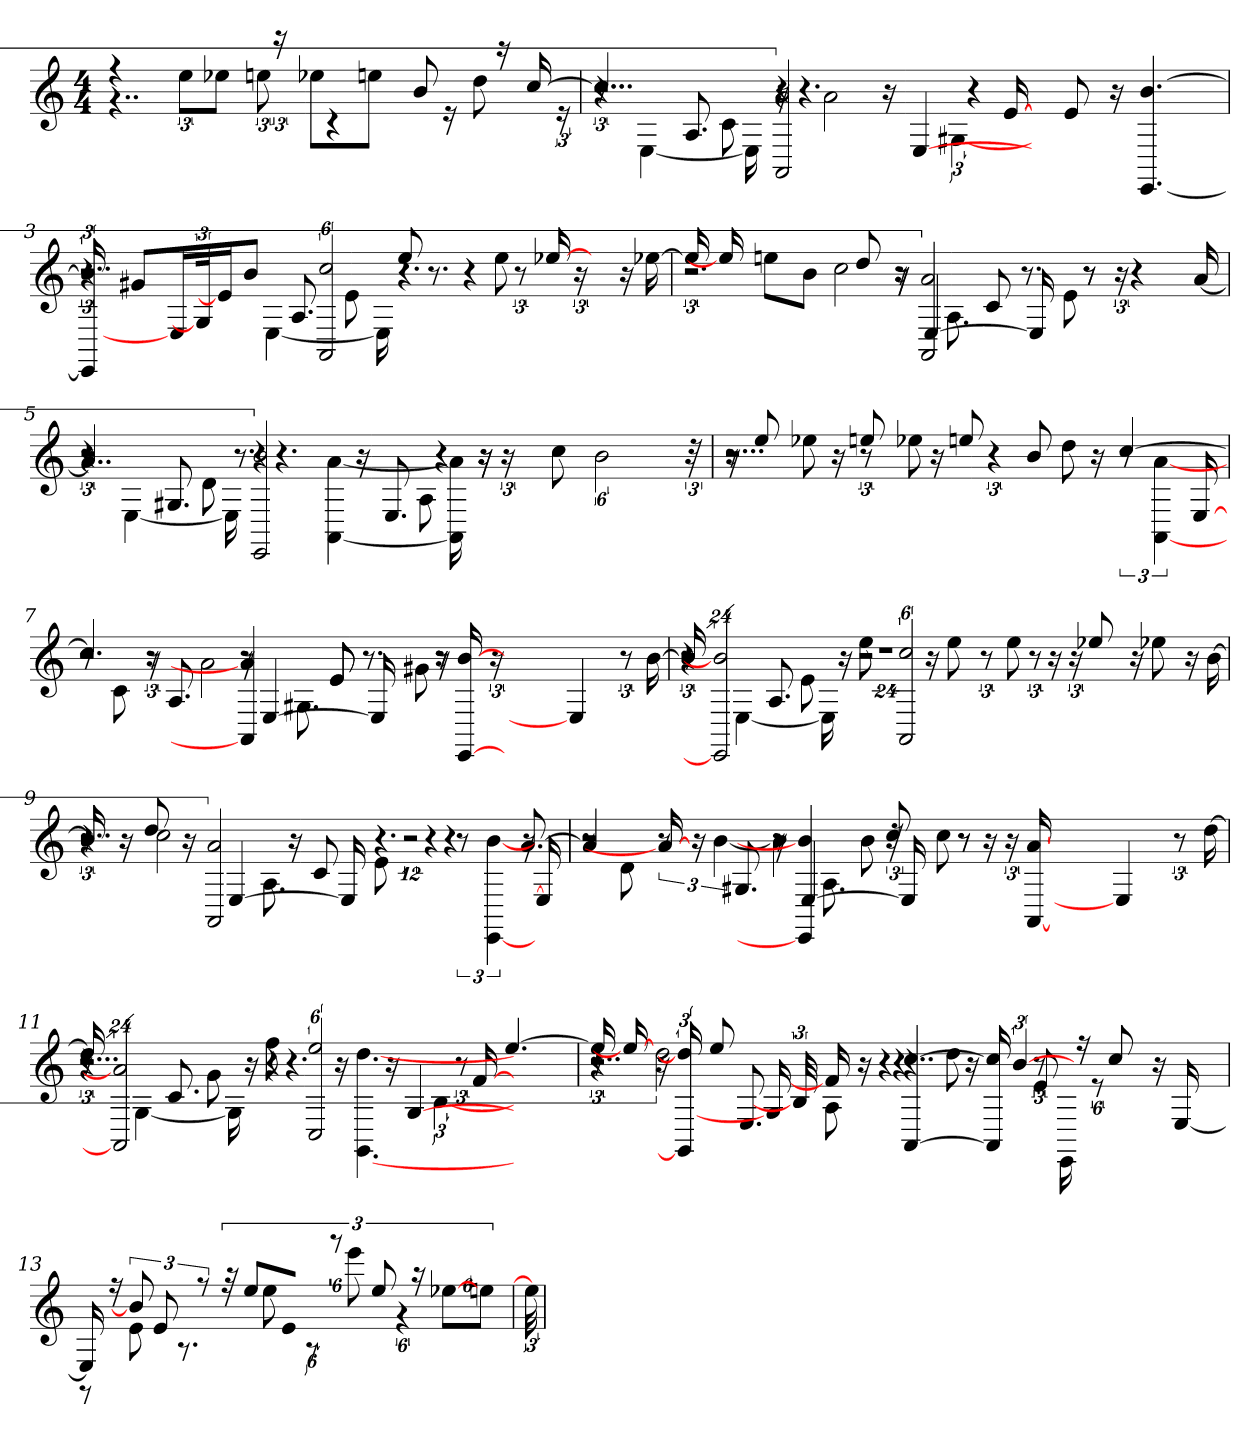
**kern
*part1
*staff1
*clefG2
*M4/4
*MM120
=1
*^
4r	4..r
12ee\L	.
8ee-X\J	.
.	12ee
24r	.
8ee-X\L	.
.	4r
8ee\J	.
8b	.
.	16r
.	8dd
16r	.
[16cc	.
.	24r
=2	=2
*^	*^
*	*	*^	*
4..cc]	8r	4r	3r	2...r
.	[4E	.	.	.
.	.	8.A	.	.
.	.	.	8c	.
.	16E]	.	.	.
12%5AA 12%5a	16r	4r	.	.
.	.	.	4.r	.
.	2a	.	.	.
.	.	16r	.	.
.	.	[4E	.	.
.	.	.	[6G#X	.
48r	.	.	.	.
8e	.	.	.	.
.	.	.	.	[16e
16r	4..ryy	4..ryy	4..ryy	4..ryy
[4.EE [4.b	.	.	.	.
*	*	*	*v	*v
=3	=3	=3	=3
24EE] 24b]	3r	4..r	2r
8g#X/L	.	.	.
16E]	.	.	.
48G#]	.	.	.
16e]	.	.	.
8b/J	.	.	.
.	[4E	.	.
12%5AA 12%5cc	.	8.A	.
.	.	.	8e
.	16E]	.	.
.	.	8ee	4.r
.	8.r	.	.
.	.	4r	.
.	8ee	.	.
12r	.	.	.
[16ee-X	.	.	.
.	24r	.	.
16ryy	8.ryy	8.ryy	8.ryy
16r	.	.	.
[16ee-X	.	.	.
=4	=4	=4	=4
*	*	*	*^
16ee-]	3r	2r	2r	2.r
16ee-]	.	.	.	.
8ee\L	.	.	.	.
8b\J	.	.	.	.
.	2cc	.	.	.
8dd	.	.	.	.
16r	.	16r	8r	.
12%5AA 12%5a	.	[4E	.	.
.	.	.	8.A	.
.	.	.	.	8c
.	.	16E]	8.r	.
.	8e	.	.	.
.	.	8r	.	8r
.	24r	.	.	.
12r	.	.	.	.
.	8ryy	8ryy	8ryy	8ryy
[16a	.	.	.	.
*	*	*	*v	*v
=5	=5	=5	=5
4..a]	8r	4r	3r
.	[4E	.	.
.	.	8.G#X	.
.	.	.	8d
.	16E]	.	.
12%5EE 12%5b	8.r	4r	.
.	.	.	4.r
.	[4AA [4a	.	.
.	.	16r	.
.	.	8.E	.
.	.	.	8A
48r	.	.	.
8cc	16AA] 16a]	.	.
.	16r	16r	.
.	.	.	24r
12%5b	4..ryy	4..ryy	4..ryy
48r	.	.	.
*	*	*v	*v
=6	=6	=6
16r	8r	2...r
8ee	.	.
.	8ee-X	.
16r	.	.
8ee	12r	.
.	8ee-X	.
16r	.	.
8ee	.	.
.	6r	.
8b	.	.
.	8dd	.
16r	.	.
[4cc	12r	.
.	[6AA [6a	.
.	.	[16E
=7	=7	=7
*	*^	*^
*	*	*	*	*
4cc]	8r	2r	2r	2.r
.	8c	.	.	.
16r	12r	.	.	.
8.A	.	.	.	.
.	2a	.	.	.
4AA] 4a]	.	16r	8r	.
.	.	[4E	.	.
.	.	.	8.G#X	.
8e	.	.	.	8e
.	.	16E]	8.r	.
.	8g#X	.	.	.
16r	.	8r	.	8r
[16EE [16b	.	.	.	.
.	24r	.	.	.
48%17ryy	2.ryy	2.ryy	2.ryy	2.ryy
4E]	.	.	.	.
12r	.	.	.	.
[16b	.	.	.	.
*	*	*	*v	*v
=8	=8	=8	=8
16b]	8r	4r	3r
48%17EE] 48%17b]	.	.	.
.	[4E	.	.
.	.	8.A	.
.	.	.	8e
.	16E]	.	.
16r	.	.	.
.	8ee	2r	.
.	.	.	24%13r
12%5AA 12%5cc	.	.	.
.	16r	.	.
.	8ee	.	.
.	12r	.	.
.	8ee	.	.
12r	.	.	.
.	.	16r	.
.	24r	.	.
8ee-X	.	.	.
.	12%5ryy	12%5ryy	12%5ryy
16r	.	.	.
8ee-X	.	.	.
16r	.	.	.
[16b	.	.	.
=9	=9	=9	=9
*	*	*	*^
16b]	8r	3r	4..r	2r
16r	.	.	.	.
8dd	2cc	.	.	.
16r	.	.	.	.
12%5AA 12%5a	.	.	.	.
.	.	[4E	.	.
.	.	.	8.A	.
.	.	.	.	16r
.	.	.	.	8c
.	.	16E]	.	.
.	8e	.	4.r	.
.	.	24%7r	.	.
.	.	.	.	4r
12r	.	.	.	.
.	12r	.	.	.
[8.a	.	.	.	.
.	[6EE [6b	.	.	.
.	.	[16E	.	16r
*	*	*	*v	*v
=10	=10	=10	=10
4a]	8r	2r	2r
.	8d	.	.
16a_	12r	.	.
16r	.	.	.
.	[6b	.	.
8.G#X	.	.	.
.	4b]	16r	8r
4EE] 4b]	.	[4E	.
.	.	.	8.A
.	8b	.	.
8cc	.	16E]	48r
.	.	.	8cc
.	8r	8r	.
16r	.	.	.
.	.	.	24r
[16a [16AA	2.ryy	2.ryy	2.ryy
24%7ryy	.	.	.
4E]	.	.	.
12r	.	.	.
[16dd	.	.	.
=11	=11	=11	=11
*	*	*	*^
16dd]	8r	4r	3r	2...r
48%17a] 48%17AA]	.	.	.	.
.	[4G	.	.	.
.	.	8.c	.	.
.	.	.	8g	.
.	16G]	.	.	.
16r	.	.	.	.
.	8ff	4r	.	.
.	.	.	4.r	.
12%5C 12%5ee	.	.	.	.
.	16r	.	.	.
.	[4.dd [4.GG	.	.	.
.	.	16r	.	.
.	.	[4G	.	.
.	.	.	[6B	.
12r	.	.	.	.
.	.	.	.	[16f
[4.ee	.	.	.	.
.	48%17ryy	48%17ryy	48%17ryy	48%17ryy
*	*	*	*v	*v
=12	=12	=12	=12
16ee]	8r	3r	4..r
16ee_	.	.	.
16r	12%5dd	.	.
24dd] 24GG]	.	.	.
8ee	.	.	.
.	.	8.E	.
16G]	.	.	.
48B]	.	.	.
16f]	.	.	8A
16r	.	.	.
.	.	4r	.
.	12r	.	.
[4AA [4cc	.	.	4..r
.	8dd	.	.
.	12r	.	.
.	.	16r	.
16AA] 16cc]	.	.	.
.	16EE	[6b	.
8e	.	.	.
.	48%5r	.	.
16r	4ryy	4ryy	4ryy
8cc	.	.	.
16r	.	.	.
[16E	16ryy	16ryy	16ryy
*	*v	*v	*v
=13	=13
16E]	8r
16r	.
12b]	8e
12e	.
.	8.r
12r	.
48r	.
12ee/L	.
.	8ee
8e/J	.
.	48%5r
48%5r	.
.	8eee
8ee	.
.	24%5r
16r	.
[48%5ee-X\L	.
48ryy	48%7ryy
8ee\J	.
*v	*v
=14
48ee-\L]
=
*-
